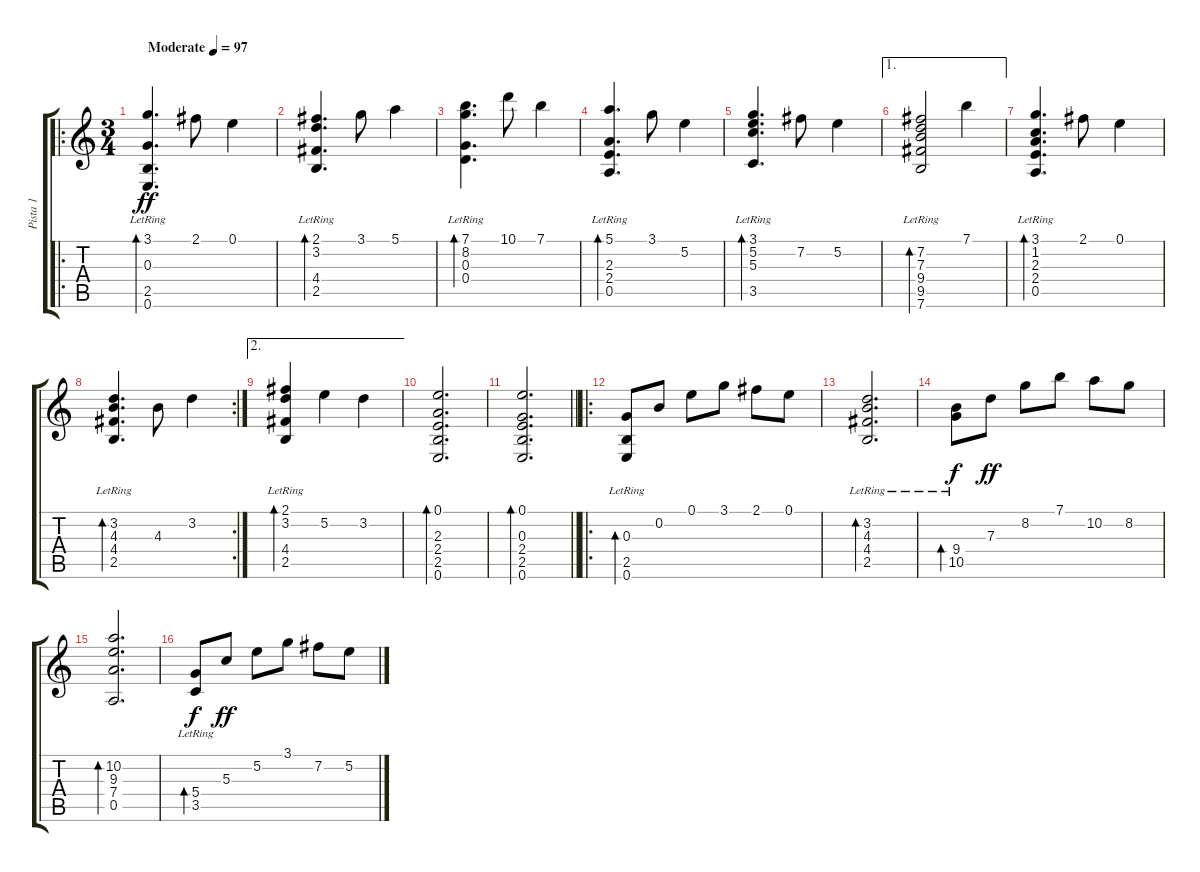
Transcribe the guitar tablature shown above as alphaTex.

\track ("Pista 1" "Pista 1") {instrument acousticguitarsteel}
\staff {score tabs}
\tuning (E4 B3 G3 D3 A2 E2) {hide}
\ro
\ts (3 4)
\tempo (97 "Moderate")
\clef g2
\ks c
(3.1 0.3{lr} 2.5{lr} 0.6{lr}).4{d bd 60 dy ff instrument acousticguitarsteel} 2.1.8 0.1.4 |
(2.1 3.2 4.4{lr} 2.5{lr}).4{d bd 60} 3.1.8 5.1.4 |
(7.1 8.2{lr} 0.3{lr} 0.4{lr}).4{d bd 60} 10.1.8 7.1.4 |
(5.1 2.3{lr} 2.4{lr} 0.5{lr}).4{d bd 60} 3.1.8 5.2.4 |
(3.1 5.2{lr} 5.3{lr} 3.5{lr}).4{d bd 60} 7.2.8 5.2.4 |
\ae 1
(7.2 7.3{lr} 9.4{lr} 9.5{lr} 7.6{lr}).2{bd 60} 7.1.4 |
(3.1 1.2{lr} 2.3{lr} 2.4{lr} 0.5{lr}).4{d bd 60} 2.1.8 0.1.4 |
\rc 2
(3.2 4.3{lr} 4.4{lr} 2.5{lr}).4{d bd 60} 4.3.8 3.2.4 |
\ae 2
(2.1 3.2{lr} 4.4{lr} 2.5{lr}).4{bd 60} 5.2.4 3.2.4 |
(0.1 2.3 2.4 2.5 0.6).2{d bd 60} |
\barLineRight lightlight
(0.1 0.3 2.4 2.5 0.6).2{d bd 60} |
\ro
(0.3 2.5{lr} 0.6{lr}).8{bd 60} 0.2.8 0.1.8 3.1.8 2.1.8 0.1.8 |
(3.2 4.3{lr} 4.4{lr} 2.5{lr}).2{d bd 60} |
(9.4{lr} 10.5{lr}).8{bd 60 dy f} 7.3.8{dy ff} 8.2.8 7.1.8 10.2.8 8.2.8 |
(10.2 9.3 7.4 0.5).2{d bd 60} |
(5.4{lr} 3.5{lr}).8{bd 60 dy f} 5.3.8{dy ff} 5.2.8 3.1.8 7.2.8 5.2.8
